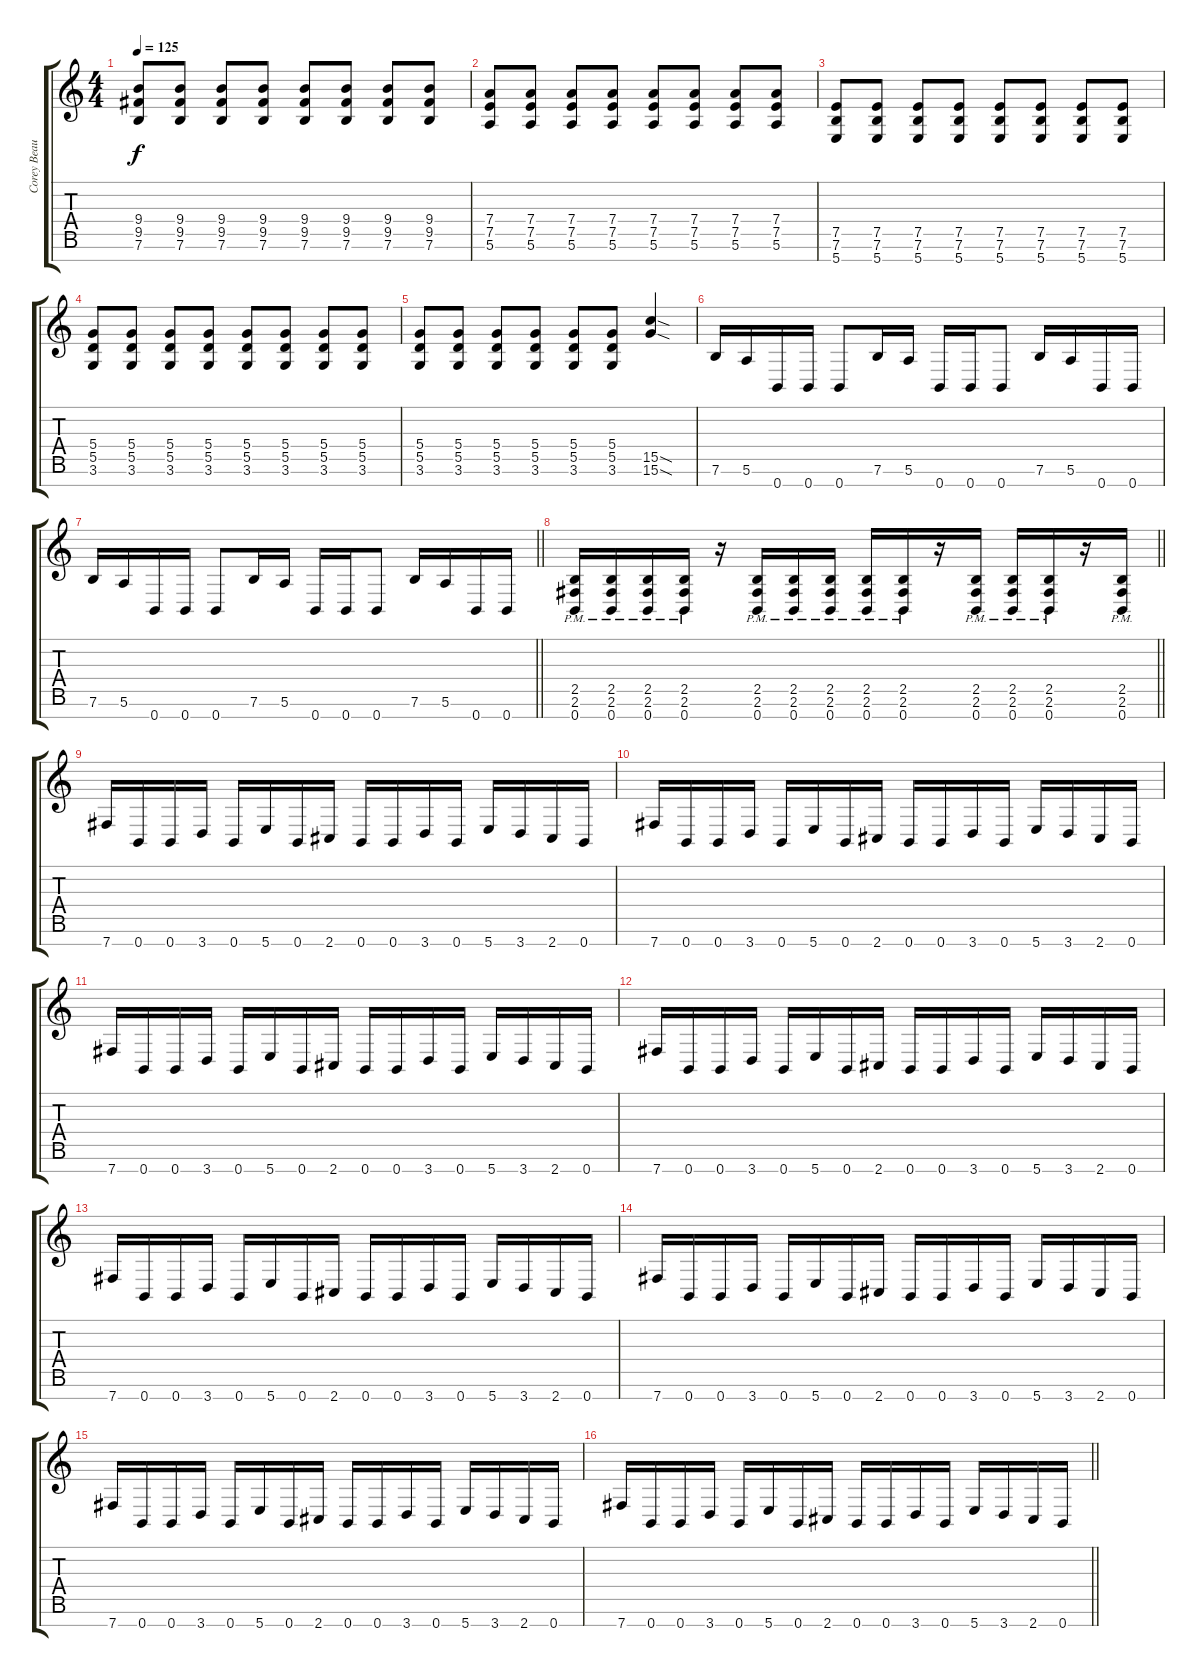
\track ("Corey Beaulieau" "Corey Beau") {instrument distortionguitar}
\staff {score tabs}
\tuning (E4 B3 G3 D3 A2 E2 B1) {hide}
\ts (4 4)
\tempo 125
\clef g2
\ks c
(9.4 9.5 7.6).8{dy f} (9.4 9.5 7.6).8 (9.4 9.5 7.6).8 (9.4 9.5 7.6).8 (9.4 9.5 7.6).8 (9.4 9.5 7.6).8 (9.4 9.5 7.6).8 (9.4 9.5 7.6).8 |
(7.4 7.5 5.6).8 (7.4 7.5 5.6).8 (7.4 7.5 5.6).8 (7.4 7.5 5.6).8 (7.4 7.5 5.6).8 (7.4 7.5 5.6).8 (7.4 7.5 5.6).8 (7.4 7.5 5.6).8 |
(7.5 7.6 5.7).8 (7.5 7.6 5.7).8 (7.5 7.6 5.7).8 (7.5 7.6 5.7).8 (7.5 7.6 5.7).8 (7.5 7.6 5.7).8 (7.5 7.6 5.7).8 (7.5 7.6 5.7).8 |
(5.4 5.5 3.6).8 (5.4 5.5 3.6).8 (5.4 5.5 3.6).8 (5.4 5.5 3.6).8 (5.4 5.5 3.6).8 (5.4 5.5 3.6).8 (5.4 5.5 3.6).8 (5.4 5.5 3.6).8 |
(5.4 5.5 3.6).8 (5.4 5.5 3.6).8 (5.4 5.5 3.6).8 (5.4 5.5 3.6).8 (5.4 5.5 3.6).8 (5.4 5.5 3.6).8 (15.5{sod} 15.6{sod}).4 |
7.6.16 5.6.16 0.7.16 0.7.16 0.7.8 7.6.16 5.6.16 0.7.16 0.7.16 0.7.8 7.6.16 5.6.16 0.7.16 0.7.16 |
\barLineRight lightlight
7.6.16 5.6.16 0.7.16 0.7.16 0.7.8 7.6.16 5.6.16 0.7.16 0.7.16 0.7.8 7.6.16 5.6.16 0.7.16 0.7.16 |
\barLineRight lightlight
(2.5 2.6 0.7{pm}).16 (2.5 2.6 0.7{pm}).16 (2.5 2.6 0.7{pm}).16 (2.5 2.6 0.7{pm}).16 r.16 (2.5 2.6 0.7{pm}).16 (2.5 2.6 0.7{pm}).16 (2.5 2.6 0.7{pm}).16 (2.5 2.6 0.7{pm}).16 (2.5 2.6 0.7{pm}).16 r.16 (2.5 2.6 0.7{pm}).16 (2.5 2.6 0.7{pm}).16 (2.5 2.6 0.7{pm}).16 r.16 (2.5 2.6 0.7{pm}).16 |
7.7.16 0.7.16 0.7.16 3.7.16 0.7.16 5.7.16 0.7.16 2.7.16 0.7.16 0.7.16 3.7.16 0.7.16 5.7.16 3.7.16 2.7.16 0.7.16 |
7.7.16 0.7.16 0.7.16 3.7.16 0.7.16 5.7.16 0.7.16 2.7.16 0.7.16 0.7.16 3.7.16 0.7.16 5.7.16 3.7.16 2.7.16 0.7.16 |
7.7.16 0.7.16 0.7.16 3.7.16 0.7.16 5.7.16 0.7.16 2.7.16 0.7.16 0.7.16 3.7.16 0.7.16 5.7.16 3.7.16 2.7.16 0.7.16 |
7.7.16 0.7.16 0.7.16 3.7.16 0.7.16 5.7.16 0.7.16 2.7.16 0.7.16 0.7.16 3.7.16 0.7.16 5.7.16 3.7.16 2.7.16 0.7.16 |
7.7.16 0.7.16 0.7.16 3.7.16 0.7.16 5.7.16 0.7.16 2.7.16 0.7.16 0.7.16 3.7.16 0.7.16 5.7.16 3.7.16 2.7.16 0.7.16 |
7.7.16 0.7.16 0.7.16 3.7.16 0.7.16 5.7.16 0.7.16 2.7.16 0.7.16 0.7.16 3.7.16 0.7.16 5.7.16 3.7.16 2.7.16 0.7.16 |
7.7.16 0.7.16 0.7.16 3.7.16 0.7.16 5.7.16 0.7.16 2.7.16 0.7.16 0.7.16 3.7.16 0.7.16 5.7.16 3.7.16 2.7.16 0.7.16 |
\barLineRight lightlight
7.7.16 0.7.16 0.7.16 3.7.16 0.7.16 5.7.16 0.7.16 2.7.16 0.7.16 0.7.16 3.7.16 0.7.16 5.7.16 3.7.16 2.7.16 0.7.16
